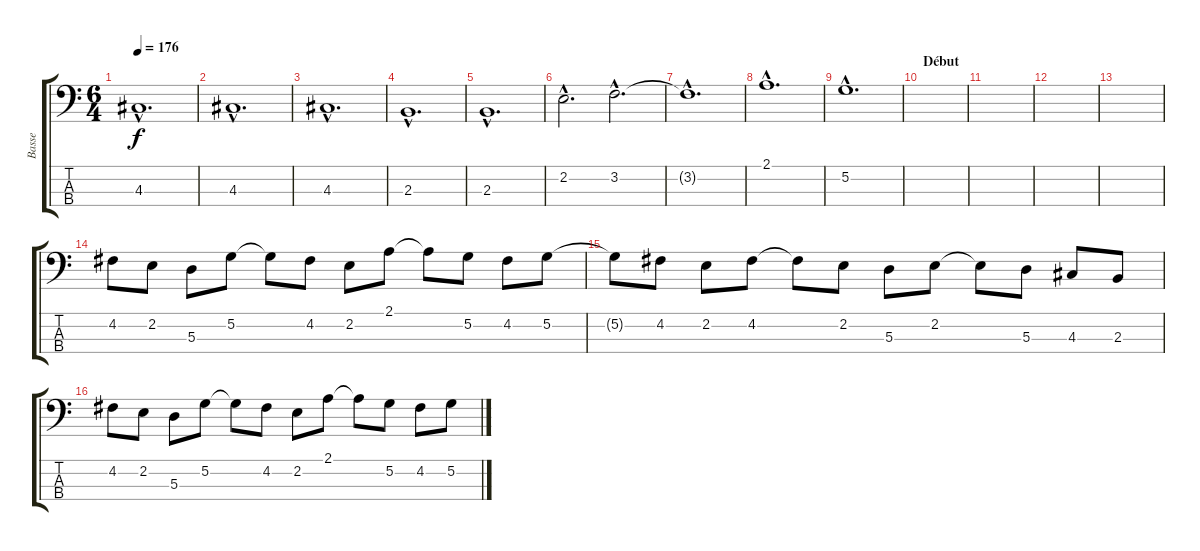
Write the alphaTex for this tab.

\track ("Basse" "Basse") {instrument acousticbass}
\staff {score tabs}
\tuning (G2 D2 A1 E1) {hide}
\ts (6 4)
\tempo 176
\clef f4
\ks c
4.3{hac}.1{d dy f instrument acousticbass} |
4.3{hac}.1{d} |
4.3{hac}.1{d} |
2.3{hac}.1{d} |
2.3{hac}.1{d} |
2.2{hac}.2{d} 3.2{hac}.2{d} |
3.2{hac t}.1{d} |
2.1{hac}.1{d} |
5.2{hac}.1{d} |
\section ("" "Début")
|
|
|
|
4.2.8 2.2.8 5.3.8 5.2.8 5.2{t}.8 4.2.8 2.2.8 2.1.8 2.1{t}.8 5.2.8 4.2.8 5.2.8 |
5.2{t}.8 4.2.8 2.2.8 4.2.8 4.2{t}.8 2.2.8 5.3.8 2.2.8 2.2{t}.8 5.3.8 4.3.8 2.3.8 |
4.2.8 2.2.8 5.3.8 5.2.8 5.2{t}.8 4.2.8 2.2.8 2.1.8 2.1{t}.8 5.2.8 4.2.8 5.2.8
